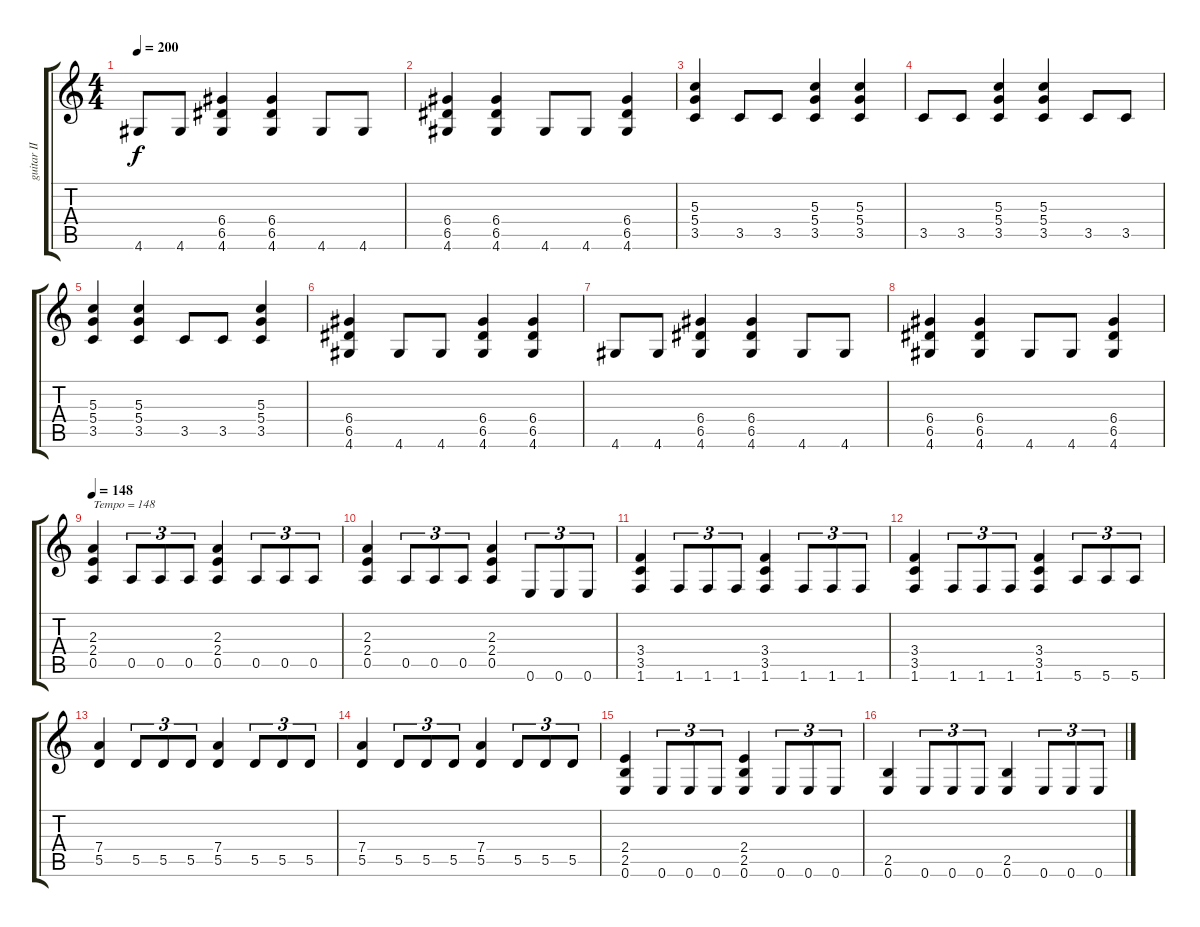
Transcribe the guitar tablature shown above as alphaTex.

\track ("guitar II" "guitar II") {instrument distortionguitar}
\staff {score tabs}
\tuning (E4 B3 G3 D3 A2 E2) {hide}
\ts (4 4)
\tempo 200
\clef g2
\ks c
4.6.8{dy f} 4.6.8 (6.4 6.5 4.6).4 (6.4 6.5 4.6).4 4.6.8 4.6.8 |
(6.4 6.5 4.6).4 (6.4 6.5 4.6).4 4.6.8 4.6.8 (6.4 6.5 4.6).4 |
(5.3 5.4 3.5).4 3.5.8 3.5.8 (5.3 5.4 3.5).4 (5.3 5.4 3.5).4 |
3.5.8 3.5.8 (5.3 5.4 3.5).4 (5.3 5.4 3.5).4 3.5.8 3.5.8 |
(5.3 5.4 3.5).4 (5.3 5.4 3.5).4 3.5.8 3.5.8 (5.3 5.4 3.5).4 |
(6.4 6.5 4.6).4 4.6.8 4.6.8 (6.4 6.5 4.6).4 (6.4 6.5 4.6).4 |
4.6.8 4.6.8 (6.4 6.5 4.6).4 (6.4 6.5 4.6).4 4.6.8 4.6.8 |
(6.4 6.5 4.6).4 (6.4 6.5 4.6).4 4.6.8 4.6.8 (6.4 6.5 4.6).4 |
\tempo 148
(2.3 2.4 0.5).4{txt "Tempo = 148"} 0.5.8{tu (3 2)} 0.5.8{tu (3 2)} 0.5.8{tu (3 2)} (2.3 2.4 0.5).4 0.5.8{tu (3 2)} 0.5.8{tu (3 2)} 0.5.8{tu (3 2)} |
(2.3 2.4 0.5).4 0.5.8{tu (3 2)} 0.5.8{tu (3 2)} 0.5.8{tu (3 2)} (2.3 2.4 0.5).4 0.6.8{tu (3 2)} 0.6.8{tu (3 2)} 0.6.8{tu (3 2)} |
(3.4 3.5 1.6).4 1.6.8{tu (3 2)} 1.6.8{tu (3 2)} 1.6.8{tu (3 2)} (3.4 3.5 1.6).4 1.6.8{tu (3 2)} 1.6.8{tu (3 2)} 1.6.8{tu (3 2)} |
(3.4 3.5 1.6).4 1.6.8{tu (3 2)} 1.6.8{tu (3 2)} 1.6.8{tu (3 2)} (3.4 3.5 1.6).4 5.6.8{tu (3 2)} 5.6.8{tu (3 2)} 5.6.8{tu (3 2)} |
(7.4 5.5).4 5.5.8{tu (3 2)} 5.5.8{tu (3 2)} 5.5.8{tu (3 2)} (7.4 5.5).4 5.5.8{tu (3 2)} 5.5.8{tu (3 2)} 5.5.8{tu (3 2)} |
(7.4 5.5).4 5.5.8{tu (3 2)} 5.5.8{tu (3 2)} 5.5.8{tu (3 2)} (7.4 5.5).4 5.5.8{tu (3 2)} 5.5.8{tu (3 2)} 5.5.8{tu (3 2)} |
(2.4 2.5 0.6).4 0.6.8{tu (3 2)} 0.6.8{tu (3 2)} 0.6.8{tu (3 2)} (2.4 2.5 0.6).4 0.6.8{tu (3 2)} 0.6.8{tu (3 2)} 0.6.8{tu (3 2)} |
(2.5 0.6).4 0.6.8{tu (3 2)} 0.6.8{tu (3 2)} 0.6.8{tu (3 2)} (2.5 0.6).4 0.6.8{tu (3 2)} 0.6.8{tu (3 2)} 0.6.8{tu (3 2)}
